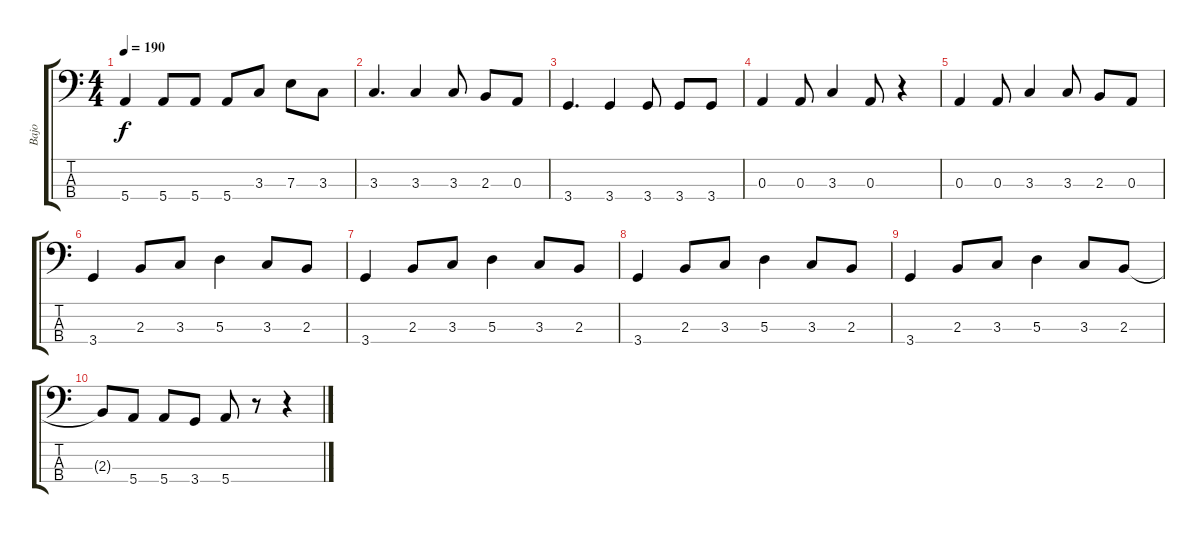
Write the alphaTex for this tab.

\track ("Bajo" "Bajo") {instrument electricbassfinger}
\staff {score tabs}
\tuning (G2 D2 A1 E1) {hide}
\ts (4 4)
\tempo 190
\clef f4
\ks c
5.4.4{dy f} 5.4.8 5.4.8 5.4.8 3.3.8 7.3.8 3.3.8 |
3.3.4{d} 3.3.4 3.3.8 2.3.8 0.3.8 |
3.4.4{d} 3.4.4 3.4.8 3.4.8 3.4.8 |
0.3.4 0.3.8 3.3.4 0.3.8 r.4 |
0.3.4 0.3.8 3.3.4 3.3.8 2.3.8 0.3.8 |
3.4.4 2.3.8 3.3.8 5.3.4 3.3.8 2.3.8 |
3.4.4 2.3.8 3.3.8 5.3.4 3.3.8 2.3.8 |
3.4.4 2.3.8 3.3.8 5.3.4 3.3.8 2.3.8 |
3.4.4 2.3.8 3.3.8 5.3.4 3.3.8 2.3.8 |
2.3{t}.8 5.4.8 5.4.8 3.4.8 5.4.8 r.8 r.4
